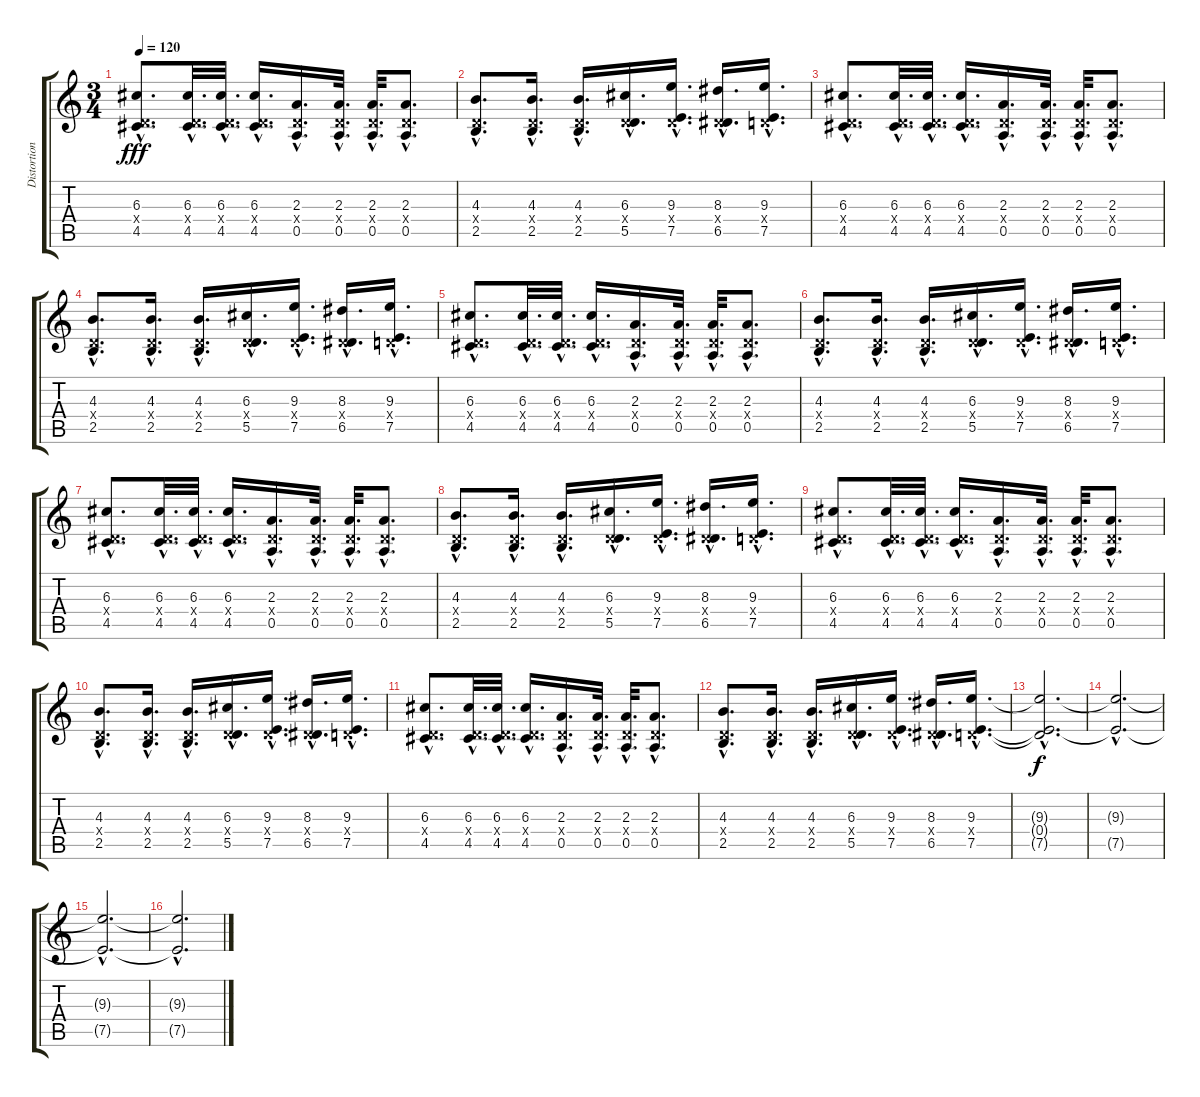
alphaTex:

\track ("Distortion Guitar" "Distortion") {instrument distortionguitar}
\staff {score tabs}
\tuning (E4 B3 G3 D3 A2 E2) {hide}
\ts (3 4)
\tempo 120
\clef g2
\ks c
(6.3{hac} 0.4{hac x} 4.5{hac}).8{d dy fff} (6.3{hac} 0.4{hac x} 4.5{hac}).32{d} (6.3{hac} 0.4{hac x} 4.5{hac}).32{d} (6.3{hac} 0.4{hac x} 4.5{hac}).16{d} (2.3{hac} 0.4{hac x} 0.5{hac}).16{d} (2.3{hac} 0.4{hac x} 0.5{hac}).32{d} (2.3{hac} 0.4{hac x} 0.5{hac}).32{d} (2.3{hac} 0.4{hac x} 0.5{hac}).8{d} |
(4.3{hac} 0.4{hac x} 2.5{hac}).8{d} (4.3{hac} 0.4{hac x} 2.5{hac}).16{d} (4.3{hac} 0.4{hac x} 2.5{hac}).16{d} (6.3{hac} 0.4{hac x} 5.5{hac}).16{d} (9.3{hac} 0.4{hac x} 7.5{hac}).16{d} (8.3{hac} 0.4{hac x} 6.5{hac}).16{d} (9.3{hac} 0.4{hac x} 7.5{hac}).16{d} |
(6.3{hac} 0.4{hac x} 4.5{hac}).8{d} (6.3{hac} 0.4{hac x} 4.5{hac}).32{d} (6.3{hac} 0.4{hac x} 4.5{hac}).32{d} (6.3{hac} 0.4{hac x} 4.5{hac}).16{d} (2.3{hac} 0.4{hac x} 0.5{hac}).16{d} (2.3{hac} 0.4{hac x} 0.5{hac}).32{d} (2.3{hac} 0.4{hac x} 0.5{hac}).32{d} (2.3{hac} 0.4{hac x} 0.5{hac}).8{d} |
(4.3{hac} 0.4{hac x} 2.5{hac}).8{d} (4.3{hac} 0.4{hac x} 2.5{hac}).16{d} (4.3{hac} 0.4{hac x} 2.5{hac}).16{d} (6.3{hac} 0.4{hac x} 5.5{hac}).16{d} (9.3{hac} 0.4{hac x} 7.5{hac}).16{d} (8.3{hac} 0.4{hac x} 6.5{hac}).16{d} (9.3{hac} 0.4{hac x} 7.5{hac}).16{d} |
(6.3{hac} 0.4{hac x} 4.5{hac}).8{d} (6.3{hac} 0.4{hac x} 4.5{hac}).32{d} (6.3{hac} 0.4{hac x} 4.5{hac}).32{d} (6.3{hac} 0.4{hac x} 4.5{hac}).16{d} (2.3{hac} 0.4{hac x} 0.5{hac}).16{d} (2.3{hac} 0.4{hac x} 0.5{hac}).32{d} (2.3{hac} 0.4{hac x} 0.5{hac}).32{d} (2.3{hac} 0.4{hac x} 0.5{hac}).8{d} |
(4.3{hac} 0.4{hac x} 2.5{hac}).8{d} (4.3{hac} 0.4{hac x} 2.5{hac}).16{d} (4.3{hac} 0.4{hac x} 2.5{hac}).16{d} (6.3{hac} 0.4{hac x} 5.5{hac}).16{d} (9.3{hac} 0.4{hac x} 7.5{hac}).16{d} (8.3{hac} 0.4{hac x} 6.5{hac}).16{d} (9.3{hac} 0.4{hac x} 7.5{hac}).16{d} |
(6.3{hac} 0.4{hac x} 4.5{hac}).8{d} (6.3{hac} 0.4{hac x} 4.5{hac}).32{d} (6.3{hac} 0.4{hac x} 4.5{hac}).32{d} (6.3{hac} 0.4{hac x} 4.5{hac}).16{d} (2.3{hac} 0.4{hac x} 0.5{hac}).16{d} (2.3{hac} 0.4{hac x} 0.5{hac}).32{d} (2.3{hac} 0.4{hac x} 0.5{hac}).32{d} (2.3{hac} 0.4{hac x} 0.5{hac}).8{d} |
(4.3{hac} 0.4{hac x} 2.5{hac}).8{d} (4.3{hac} 0.4{hac x} 2.5{hac}).16{d} (4.3{hac} 0.4{hac x} 2.5{hac}).16{d} (6.3{hac} 0.4{hac x} 5.5{hac}).16{d} (9.3{hac} 0.4{hac x} 7.5{hac}).16{d} (8.3{hac} 0.4{hac x} 6.5{hac}).16{d} (9.3{hac} 0.4{hac x} 7.5{hac}).16{d} |
(6.3{hac} 0.4{hac x} 4.5{hac}).8{d} (6.3{hac} 0.4{hac x} 4.5{hac}).32{d} (6.3{hac} 0.4{hac x} 4.5{hac}).32{d} (6.3{hac} 0.4{hac x} 4.5{hac}).16{d} (2.3{hac} 0.4{hac x} 0.5{hac}).16{d} (2.3{hac} 0.4{hac x} 0.5{hac}).32{d} (2.3{hac} 0.4{hac x} 0.5{hac}).32{d} (2.3{hac} 0.4{hac x} 0.5{hac}).8{d} |
(4.3{hac} 0.4{hac x} 2.5{hac}).8{d} (4.3{hac} 0.4{hac x} 2.5{hac}).16{d} (4.3{hac} 0.4{hac x} 2.5{hac}).16{d} (6.3{hac} 0.4{hac x} 5.5{hac}).16{d} (9.3{hac} 0.4{hac x} 7.5{hac}).16{d} (8.3{hac} 0.4{hac x} 6.5{hac}).16{d} (9.3{hac} 0.4{hac x} 7.5{hac}).16{d} |
(6.3{hac} 0.4{hac x} 4.5{hac}).8{d} (6.3{hac} 0.4{hac x} 4.5{hac}).32{d} (6.3{hac} 0.4{hac x} 4.5{hac}).32{d} (6.3{hac} 0.4{hac x} 4.5{hac}).16{d} (2.3{hac} 0.4{hac x} 0.5{hac}).16{d} (2.3{hac} 0.4{hac x} 0.5{hac}).32{d} (2.3{hac} 0.4{hac x} 0.5{hac}).32{d} (2.3{hac} 0.4{hac x} 0.5{hac}).8{d} |
(4.3{hac} 0.4{hac x} 2.5{hac}).8{d} (4.3{hac} 0.4{hac x} 2.5{hac}).16{d} (4.3{hac} 0.4{hac x} 2.5{hac}).16{d} (6.3{hac} 0.4{hac x} 5.5{hac}).16{d} (9.3{hac} 0.4{hac x} 7.5{hac}).16{d} (8.3{hac} 0.4{hac x} 6.5{hac}).16{d} (9.3{hac} 0.4{hac x} 7.5{hac}).16{d} |
(9.3{hac t} 0.4{hac t} 7.5{hac t}).2{d dy f} |
(9.3{hac t} 7.5{hac t}).2{d} |
(9.3{hac t} 7.5{hac t}).2{d} |
(9.3{hac t} 7.5{hac t}).2{d}
